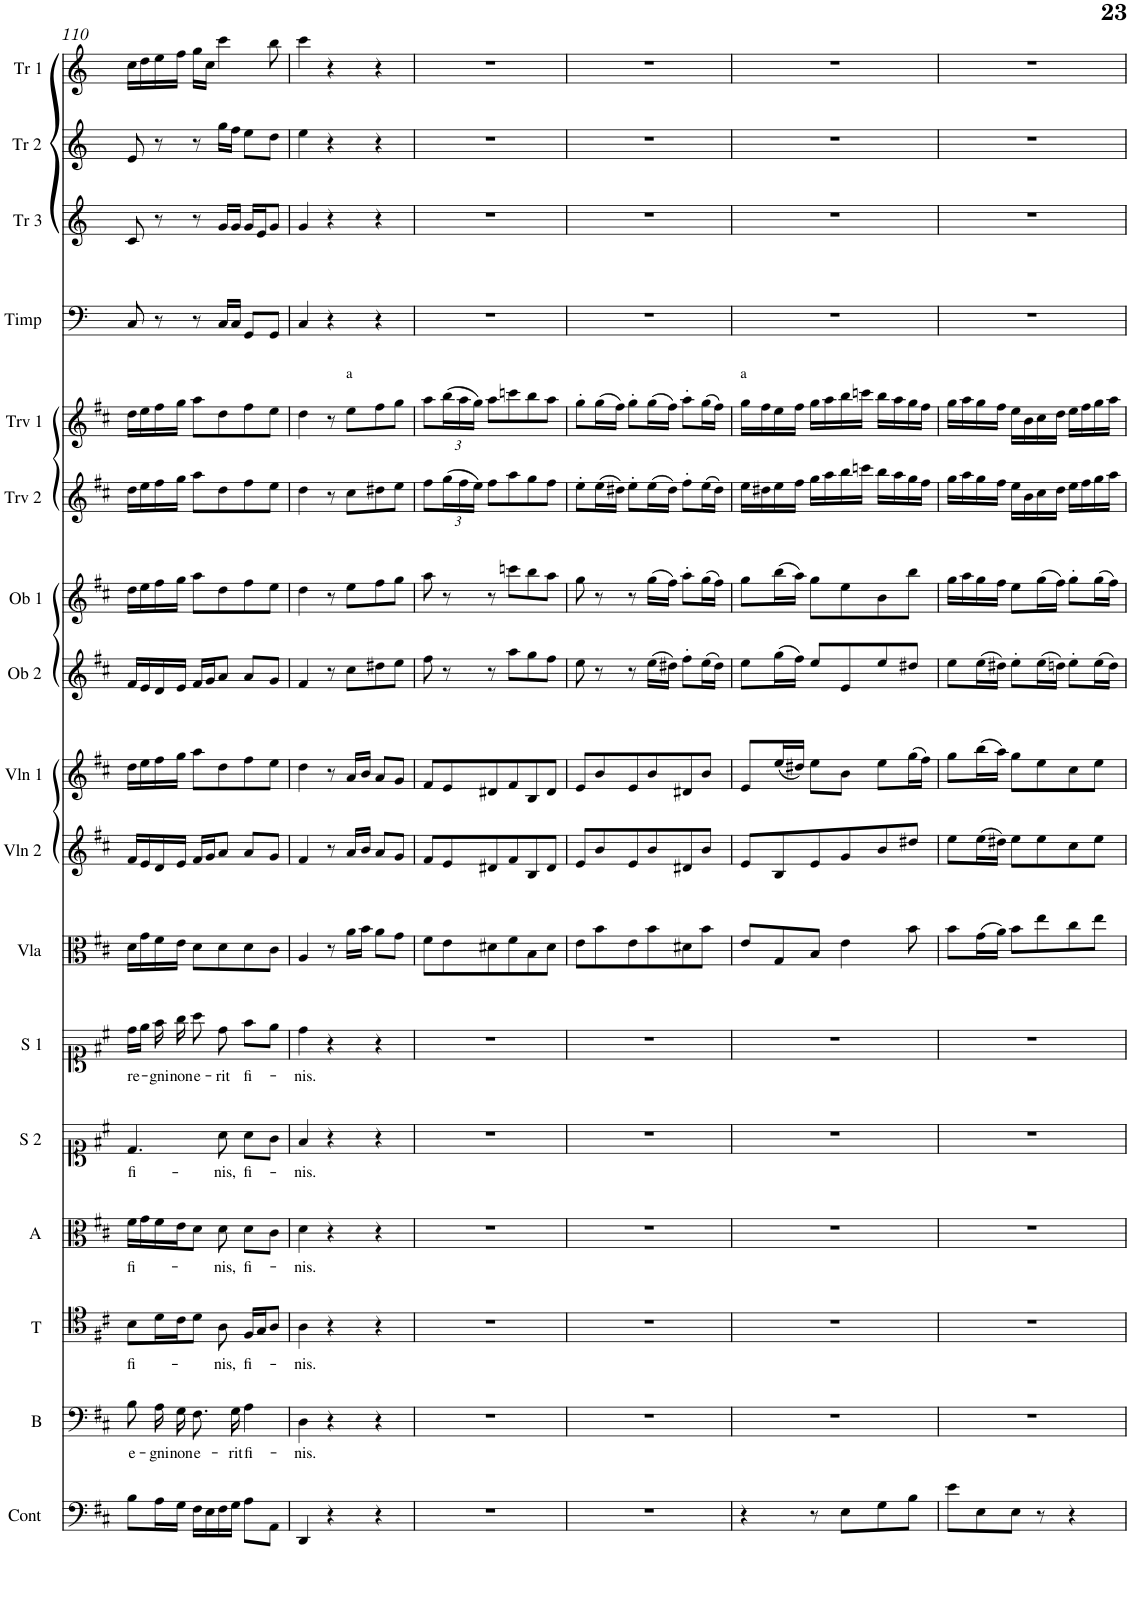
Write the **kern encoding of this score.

**kern	**kern	**text	**kern	**text	**kern	**text	**kern	**text	**kern	**text	**kern	**kern	**kern	**kern	**kern	**kern	**kern	**kern	**kern	**kern	**kern
*part17	*part16	*part16	*part15	*part15	*part14	*part14	*part13	*part13	*part12	*part12	*part11	*part10	*part9	*part8	*part7	*part6	*part5	*part4	*part3	*part2	*part1
*staff17	*staff16	*staff16	*staff15	*staff15	*staff14	*staff14	*staff13	*staff13	*staff12	*staff12	*staff11	*staff10	*staff9	*staff8	*staff7	*staff6	*staff5	*staff4	*staff3	*staff2	*staff1
*I"Continuo	*I"Bass	*	*I"Tenor	*	*I"Alto	*	*I"Soprano 2	*	*I"Soprano 1	*	*I"Viola	*I"Violin 2	*I"Violin 1	*I"Oboe 2	*I"Oboe 1	*I"Traverso 2	*I"Traverso 1	*I"Timpani	*I"Tromba 3	*I"Tromba 2	*I"Tromba 1
*I'Cont	*I'B	*	*I'T	*	*I'A	*	*I'S 2	*	*I'S 1	*	*I'Vla	*I'Vln 2	*I'Vln 1	*I'Ob 2	*I'Ob 1	*I'Trv 2	*I'Trv 1	*I'Timp	*I'Tr 3	*I'Tr 2	*I'Tr 1
!!LO:PB:g=z
*clefF4	*clefF4	*	*clefC4	*	*clefC3	*	*clefC1	*	*clefC1	*	*clefC3	*clefG2	*clefG2	*clefG2	*clefG2	*clefG2	*clefG2	*clefF4	*clefG2	*clefG2	*clefG2
*	*	*	*	*	*	*	*	*	*	*	*	*	*	*	*	*	*	*Trd-1c-2	*Trd-1c-2	*Trd-1c-2	*Trd-1c-2
*k[f#c#]	*k[f#c#]	*	*k[f#c#]	*	*k[f#c#]	*	*k[f#c#]	*	*k[f#c#]	*	*k[f#c#]	*k[f#c#]	*k[f#c#]	*k[f#c#]	*k[f#c#]	*k[f#c#]	*k[f#c#]	*k[]	*k[]	*k[]	*k[]
*M3/4	*M3/4	*	*M3/4	*	*M3/4	*	*M3/4	*	*M3/4	*	*M3/4	*M3/4	*M3/4	*M3/4	*M3/4	*M3/4	*M3/4	*M3/4	*M3/4	*M3/4	*M3/4
=110	=110	=110	=110	=110	=110	=110	=110	=110	=110	=110	=110	=110	=110	=110	=110	=110	=110	=110	=110	=110	=110
!	!	!LO:LY:b	!	!LO:LY:b	!	!LO:LY:b	!	!LO:LY:b	!	!LO:LY:b	!	!	!	!	!	!	!	!	!	!	!
8B\L	8B\L	e-	8B\L	fi-	16f#\LL	fi-	4.d/	fi-	16dd\LL	re-	16d\LL	16f#/LL	16dd\LL	16f#/LL	16dd\LL	16dd\LL	16dd\LL	8C/	8c/	8e/	16cc\LL
.	.	.	.	.	16g\	.	.	.	16ee\JJ	.	16g\	16e/	16ee\	16e/	16ee\	16ee\	16ee\	.	.	.	16dd\
!	!	!LO:LY:b	!	!	!	!	!	!	!	!LO:LY:b	!	!	!	!	!	!	!	!	!	!	!
16A\L	16A\L	-gni	16d\L	.	16f#\	.	.	.	16ff#\	-gni	16f#\	16d/	16ff#\	16d/	16ff#\	16ff#\	16ff#\	8r	8r	8r	16ee\
!	!	!LO:LY:b	!	!	!	!	!	!	!	!LO:LY:b	!	!	!	!	!	!	!	!	!	!	!
16G\JJ	16G\JJ	non	16c#\J	.	16e\J	.	.	.	16gg\	non	16e\JJ	16e/JJ	16gg\JJ	16e/JJ	16gg\JJ	16gg\JJ	16gg\JJ	.	.	.	16ff\JJ
!	!	!LO:LY:b	!	!	!	!	!	!	!	!LO:LY:b	!	!	!	!	!	!	!	!	!	!	!
16F#\LL	8.F#\L	e-	8d\J	.	8d\J	.	.	.	8aa\	e-	8d\L	16f#/LL	8aa\L	16f#/LL	8aa\L	8aa\L	8aa\L	8r	8r	8r	16gg\LL
16E\	.	.	.	.	.	.	.	.	.	.	.	16g/J	.	16g/J	.	.	.	.	.	.	16cc\JJ
!	!	!	!	!LO:LY:b	!	!LO:LY:b	!	!LO:LY:b	!	!LO:LY:b	!	!	!	!	!	!	!	!	!	!	!
16F#\	.	.	8A\	-nis,	8d\	-nis,	8a\	-nis,	8dd\	-rit	8d\	8a/J	8dd\	8a/J	8dd\	8dd\	8dd\	16C/LL	16g/LL	16gg\LL	4ccc\
!	!	!LO:LY:b	!	!	!	!	!	!	!	!	!	!	!	!	!	!	!	!	!	!	!
16G\JJ	16G\Jk	-rit	.	.	.	.	.	.	.	.	.	.	.	.	.	.	.	16C/JJ	16g/JJ	16ff\JJ	.
!	!	!LO:LY:b	!	!LO:LY:b	!	!LO:LY:b	!	!LO:LY:b	!	!LO:LY:b	!	!	!	!	!	!	!	!	!	!	!
8A\L	4A\	fi-	16F#/LL	fi-	8d\L	fi-	8a\L	fi-	8ff#\L	fi-	8d\	8a/L	8ff#\	8a/L	8ff#\	8ff#\	8ff#\	8GG/L	16g/LL	8ee\L	.
.	.	.	16G/J	.	.	.	.	.	.	.	.	.	.	.	.	.	.	.	16e/J	.	.
8AA\J	.	.	8A/J	.	8c#\J	.	8g\J	.	8ee\J	.	8c#\J	8g/J	8ee\J	8g/J	8ee\J	8ee\J	8ee\J	8GG/J	8g/J	8dd\J	8bb\
=111	=111	=111	=111	=111	=111	=111	=111	=111	=111	=111	=111	=111	=111	=111	=111	=111	=111	=111	=111	=111	=111
!	!	!LO:LY:b	!	!LO:LY:b	!	!LO:LY:b	!	!LO:LY:b	!	!LO:LY:b	!	!	!	!	!	!	!	!	!	!	!
4DD/	4D\	-nis.	4A\	-nis.	4d\	-nis.	4f#/	-nis.	4dd\	-nis.	4A/	4f#/	4dd\	4f#/	4dd\	4dd\	4dd\	4C/	4g/	4ee\	4ccc\
4r	4r	.	4r	.	4r	.	4r	.	4r	.	8r	8r	8r	8r	8r	8r	8r	4r	4r	4r	4r
!	!	!	!	!	!	!	!	!	!	!	!	!	!	!	!	!	!LO:TX:a:t=a	!	!	!	!
.	.	.	.	.	.	.	.	.	.	.	16a\LL	16a/LL	16a/LL	8cc#\L	8ee\L	8cc#\L	8ee\L	.	.	.	.
.	.	.	.	.	.	.	.	.	.	.	16b\JJ	16b/JJ	16b/JJ	.	.	.	.	.	.	.	.
4r	4r	.	4r	.	4r	.	4r	.	4r	.	8a\L	8a/L	8a/L	8dd#X\	8ff#\	8dd#X\	8ff#\	4r	4r	4r	4r
.	.	.	.	.	.	.	.	.	.	.	8g\J	8g/J	8g/J	8ee\J	8gg\J	8ee\J	8gg\J	.	.	.	.
=112	=112	=112	=112	=112	=112	=112	=112	=112	=112	=112	=112	=112	=112	=112	=112	=112	=112	=112	=112	=112	=112
2.r	2.r	.	2.r	.	2.r	.	2.r	.	2.r	.	8f#\L	8f#/L	8f#/L	8ff#\	8aa\	8ff#\L	8aa\L	2.r	2.r	2.r	2.r
*	*	*	*	*	*	*	*	*	*	*	*	*	*	*	*	*Xbrackettup	*Xbrackettup	*	*	*	*
.	.	.	.	.	.	.	.	.	.	.	8e\	8e/	8e/	8r	8r	(24gg\L	(24bb\L	.	.	.	.
.	.	.	.	.	.	.	.	.	.	.	.	.	.	.	.	24ff#\	24aa\	.	.	.	.
.	.	.	.	.	.	.	.	.	.	.	.	.	.	.	.	24ee\JJ)	24gg\JJ)	.	.	.	.
.	.	.	.	.	.	.	.	.	.	.	8d#X\	8d#X/	8d#X/	8r	8r	8ff#\L	8aa\L	.	.	.	.
.	.	.	.	.	.	.	.	.	.	.	8f#\	8f#/	8f#/	8aa\L	8cccn\L	8aa\	8cccn\	.	.	.	.
.	.	.	.	.	.	.	.	.	.	.	8B\	8B/	8B/	8gg\	8bb\	8gg\	8bb\	.	.	.	.
.	.	.	.	.	.	.	.	.	.	.	8d#\J	8d#/J	8d#/J	8ff#\J	8aa\J	8ff#\J	8aa\J	.	.	.	.
=113	=113	=113	=113	=113	=113	=113	=113	=113	=113	=113	=113	=113	=113	=113	=113	=113	=113	=113	=113	=113	=113
2.r	2.r	.	2.r	.	2.r	.	2.r	.	2.r	.	8e\L	8e/L	8e/L	8ee\	8gg\	8ee'\L	8gg'\L	2.r	2.r	2.r	2.r
.	.	.	.	.	.	.	.	.	.	.	8b\	8b/	8b/	8r	8r	(16ee\L	(16gg\L	.	.	.	.
.	.	.	.	.	.	.	.	.	.	.	.	.	.	.	.	16dd#X\JJ)	16ff#\JJ)	.	.	.	.
.	.	.	.	.	.	.	.	.	.	.	8e\	8e/	8e/	8r	8r	8ee'\L	8gg'\L	.	.	.	.
.	.	.	.	.	.	.	.	.	.	.	8b\	8b/	8b/	(16ee\LL	(16gg\LL	(16ee\L	(16gg\L	.	.	.	.
.	.	.	.	.	.	.	.	.	.	.	.	.	.	16dd#X\JJ)	16ff#\JJ)	16dd#\JJ)	16ff#\JJ)	.	.	.	.
.	.	.	.	.	.	.	.	.	.	.	8d#X\	8d#X/	8d#X/	8ff#'\L	8aa'\L	8ff#'\L	8aa'\L	.	.	.	.
.	.	.	.	.	.	.	.	.	.	.	8b\J	8b/J	8b/J	(16ee\L	(16gg\L	(16ee\L	(16gg\L	.	.	.	.
.	.	.	.	.	.	.	.	.	.	.	.	.	.	16dd#\JJ)	16ff#\JJ)	16dd#\JJ)	16ff#\JJ)	.	.	.	.
=114	=114	=114	=114	=114	=114	=114	=114	=114	=114	=114	=114	=114	=114	=114	=114	=114	=114	=114	=114	=114	=114
!	!	!	!	!	!	!	!	!	!	!	!	!	!	!	!	!	!LO:TX:a:t=a	!	!	!	!
4r	2.r	.	2.r	.	2.r	.	2.r	.	2.r	.	8e/L	8e/L	8e/L	8ee\L	8gg\L	16ee\LL	16gg\LL	2.r	2.r	2.r	2.r
.	.	.	.	.	.	.	.	.	.	.	.	.	.	.	.	16dd#X\	16ff#\	.	.	.	.
.	.	.	.	.	.	.	.	.	.	.	8G/	8B/	(16ee/L	(16gg\L	(16bb\L	16ee\	16ee\	.	.	.	.
.	.	.	.	.	.	.	.	.	.	.	.	.	16dd#X/JJ)	16ff#\JJ)	16aa\JJ)	16ff#\JJ	16ff#\JJ	.	.	.	.
8r	.	.	.	.	.	.	.	.	.	.	8B/J	8e/	8ee\L	8ee/L	8gg\L	16gg\LL	16gg\LL	.	.	.	.
.	.	.	.	.	.	.	.	.	.	.	.	.	.	.	.	16aa\	16aa\	.	.	.	.
8E\L	.	.	.	.	.	.	.	.	.	.	4e\	8g/	8b\J	8e/	8ee\	16bb\	16bb\	.	.	.	.
.	.	.	.	.	.	.	.	.	.	.	.	.	.	.	.	16cccn\JJ	16cccn\JJ	.	.	.	.
8G\	.	.	.	.	.	.	.	.	.	.	.	8b/	8ee\L	8ee/	8b\	16bb\LL	16bb\LL	.	.	.	.
.	.	.	.	.	.	.	.	.	.	.	.	.	.	.	.	16aa\	16aa\	.	.	.	.
8B\J	.	.	.	.	.	.	.	.	.	.	8b\	8dd#X/J	(16gg\L	8dd#X/J	8bb\J	16gg\	16gg\	.	.	.	.
.	.	.	.	.	.	.	.	.	.	.	.	.	16ff#\JJ)	.	.	16ff#\JJ	16ff#\JJ	.	.	.	.
=115	=115	=115	=115	=115	=115	=115	=115	=115	=115	=115	=115	=115	=115	=115	=115	=115	=115	=115	=115	=115	=115
8e\L	2.r	.	2.r	.	2.r	.	2.r	.	2.r	.	8b\L	8ee\L	8gg\L	8ee\L	16gg\LL	16gg\LL	16gg\LL	2.r	2.r	2.r	2.r
.	.	.	.	.	.	.	.	.	.	.	.	.	.	.	16aa\	16aa\	16aa\	.	.	.	.
8E\	.	.	.	.	.	.	.	.	.	.	(16g\L	(16ee\L	(16bb\L	(16ee\L	16gg\	16gg\	16gg\	.	.	.	.
.	.	.	.	.	.	.	.	.	.	.	16a\JJ)	16dd#X\JJ)	16aa\JJ)	16dd#X\JJ)	16ff#\JJ	16ff#\JJ	16ff#\JJ	.	.	.	.
8E\J	.	.	.	.	.	.	.	.	.	.	8b\L	8ee\L	8gg\L	8ee'\L	8ee\L	16ee\LL	16ee\LL	.	.	.	.
.	.	.	.	.	.	.	.	.	.	.	.	.	.	.	.	16b\	16b\	.	.	.	.
8r	.	.	.	.	.	.	.	.	.	.	8ee\	8ee\	8ee\	(16ee\L	(16gg\L	16cc#\	16cc#\	.	.	.	.
.	.	.	.	.	.	.	.	.	.	.	.	.	.	16ddn\JJ)	16ff#\JJ)	16dd\JJ	16dd\JJ	.	.	.	.
4r	.	.	.	.	.	.	.	.	.	.	8cc#\	8cc#\	8cc#\	8ee'\L	8gg'\L	16ee\LL	16ee\LL	.	.	.	.
.	.	.	.	.	.	.	.	.	.	.	.	.	.	.	.	16ff#\	16ff#\	.	.	.	.
.	.	.	.	.	.	.	.	.	.	.	8ee\J	8ee\J	8ee\J	(16ee\L	(16gg\L	16gg\	16gg\	.	.	.	.
.	.	.	.	.	.	.	.	.	.	.	.	.	.	16dd\JJ)	16ff#\JJ)	16aa\JJ	16aa\JJ	.	.	.	.
=	=	=	=	=	=	=	=	=	=	=	=	=	=	=	=	=	=	=	=	=	=
*-	*-	*-	*-	*-	*-	*-	*-	*-	*-	*-	*-	*-	*-	*-	*-	*-	*-	*-	*-	*-	*-
